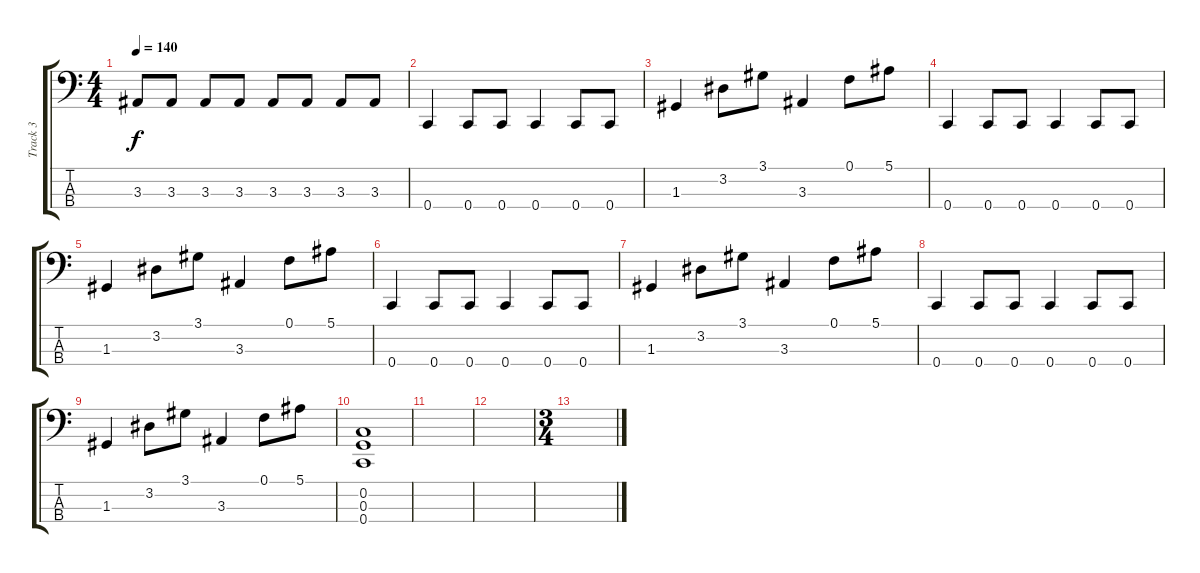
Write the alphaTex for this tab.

\track ("Track 3" "Track 3") {instrument electricbassfinger}
\staff {score tabs}
\tuning (F2 C2 G1 C1) {hide}
\ts (4 4)
\tempo 140
\clef f4
\ks c
3.3.8{dy f} 3.3.8 3.3.8 3.3.8 3.3.8 3.3.8 3.3.8 3.3.8 |
0.4.4 0.4.8 0.4.8 0.4.4 0.4.8 0.4.8 |
1.3.4 3.2.8 3.1.8 3.3.4 0.1.8 5.1.8 |
0.4.4 0.4.8 0.4.8 0.4.4 0.4.8 0.4.8 |
1.3.4 3.2.8 3.1.8 3.3.4 0.1.8 5.1.8 |
0.4.4 0.4.8 0.4.8 0.4.4 0.4.8 0.4.8 |
1.3.4 3.2.8 3.1.8 3.3.4 0.1.8 5.1.8 |
0.4.4 0.4.8 0.4.8 0.4.4 0.4.8 0.4.8 |
1.3.4 3.2.8 3.1.8 3.3.4 0.1.8 5.1.8 |
(0.2 0.3 0.4).1 |
|
|
\ts (3 4)
